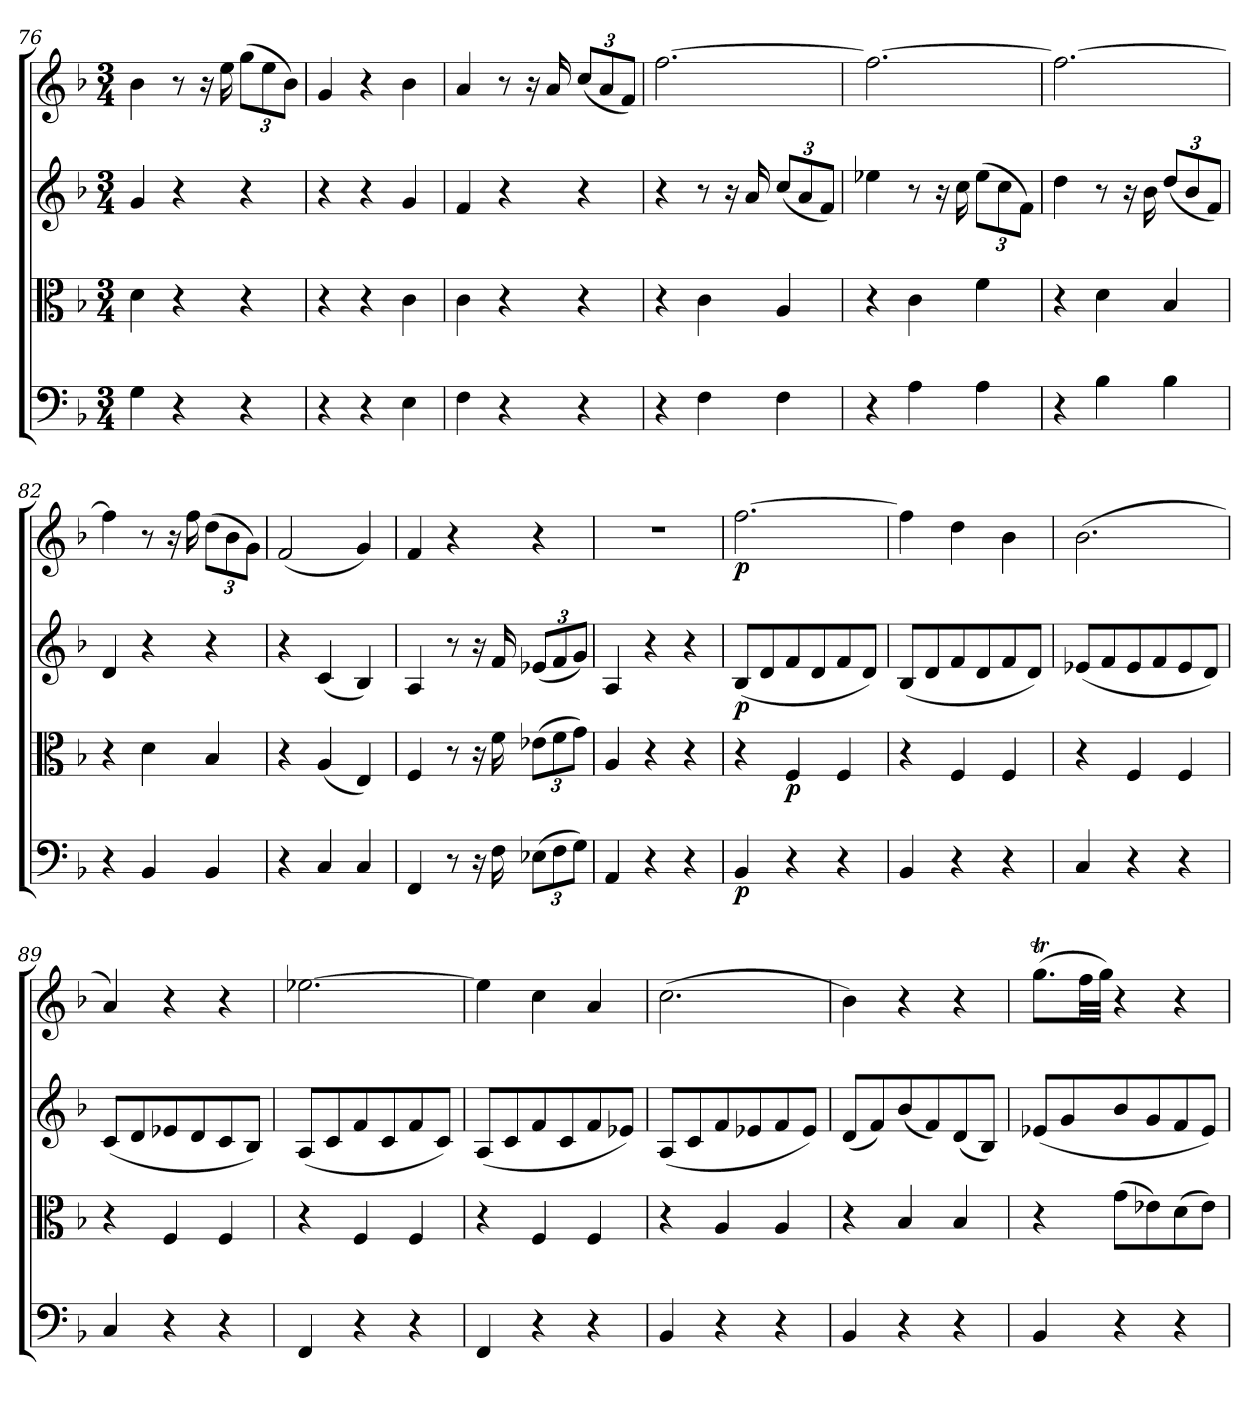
**kern	**dynam	**kern	**dynam	**kern	**dynam	**kern	**dynam
*part4	*part4	*part3	*part3	*part2	*part2	*part1	*part1
*staff4	*staff4	*staff3	*staff3	*staff2	*staff2	*staff1	*staff1
*clefF4	*	*clefC3	*	*clefG2	*	*clefG2	*
*k[b-]	*	*k[b-]	*	*k[b-]	*	*k[b-]	*
*F:	*	*F:	*	*F:	*	*F:	*
*M3/4	*	*M3/4	*	*M3/4	*	*M3/4	*
=76	=76	=76	=76	=76	=76	=76	=76
4G\	.	4d\	.	4g/	.	4b-\	.
4r	.	4r	.	4r	.	8r	.
.	.	.	.	.	.	16r	.
.	.	.	.	.	.	16ee\	.
4r	.	4r	.	4r	.	(12gg\L	.
.	.	.	.	.	.	12ee\	.
.	.	.	.	.	.	12b-\J)	.
=77	=77	=77	=77	=77	=77	=77	=77
4r	.	4r	.	4r	.	4g/	.
4r	.	4r	.	4r	.	4r	.
4E\	.	4c\	.	4g/	.	4b-\	.
=78	=78	=78	=78	=78	=78	=78	=78
4F\	.	4c\	.	4f/	.	4a/	.
4r	.	4r	.	4r	.	8r	.
.	.	.	.	.	.	16r	.
.	.	.	.	.	.	16a/	.
4r	.	4r	.	4r	.	(12cc/L	.
.	.	.	.	.	.	12a/	.
.	.	.	.	.	.	12f/J)	.
=79	=79	=79	=79	=79	=79	=79	=79
4r	.	4r	.	4r	.	[2.ff\	.
4F\	.	4c\	.	8r	.	.	.
.	.	.	.	16r	.	.	.
.	.	.	.	16a/	.	.	.
4F\	.	4A/	.	(12cc/L	.	.	.
.	.	.	.	12a/	.	.	.
.	.	.	.	12f/J)	.	.	.
=80	=80	=80	=80	=80	=80	=80	=80
4r	.	4r	.	4ee-X\	.	2.ff\_	.
4A\	.	4c\	.	8r	.	.	.
.	.	.	.	16r	.	.	.
.	.	.	.	16cc\	.	.	.
4A\	.	4f\	.	(12ee-\L	.	.	.
.	.	.	.	12cc\	.	.	.
.	.	.	.	12f\J)	.	.	.
=81	=81	=81	=81	=81	=81	=81	=81
4r	.	4r	.	4dd\	.	2.ff\_	.
4B-\	.	4d\	.	8r	.	.	.
.	.	.	.	16r	.	.	.
.	.	.	.	16b-\	.	.	.
4B-\	.	4B-/	.	(12dd/L	.	.	.
.	.	.	.	12b-/	.	.	.
.	.	.	.	12f/J)	.	.	.
=82	=82	=82	=82	=82	=82	=82	=82
4r	.	4r	.	4d/	.	4ff\]	.
4BB-/	.	4d\	.	4r	.	8r	.
.	.	.	.	.	.	16r	.
.	.	.	.	.	.	16ff\	.
4BB-/	.	4B-/	.	4r	.	(12dd\L	.
.	.	.	.	.	.	12b-\	.
.	.	.	.	.	.	12g\J)	.
=83	=83	=83	=83	=83	=83	=83	=83
4r	.	4r	.	4r	.	(2f/	.
4C/	.	(4A/	.	(4c/	.	.	.
4C/	.	4E/)	.	4B-/)	.	4g/)	.
=84	=84	=84	=84	=84	=84	=84	=84
4FF/	.	4F/	.	4A/	.	4f/	.
8r	.	8r	.	8r	.	4r	.
16r	.	16r	.	16r	.	.	.
16F\	.	16f\	.	16f/	.	.	.
(12E-X\L	.	(12e-X\L	.	(12e-X/L	.	4r	.
12F\	.	12f\	.	12f/	.	.	.
12G\J)	.	12g\J)	.	12g/J)	.	.	.
=85	=85	=85	=85	=85	=85	=85	=85
4AA/	.	4A/	.	4A/	.	2.r	.
4r	.	4r	.	4r	.	.	.
4r	.	4r	.	4r	.	.	.
=86	=86	=86	=86	=86	=86	=86	=86
4BB-/	p	4r	.	(8B-/L	p	[2.ff\	p
.	.	.	.	8d/	.	.	.
4r	.	4F/	p	8f/	.	.	.
.	.	.	.	8d/	.	.	.
4r	.	4F/	.	8f/	.	.	.
.	.	.	.	8d/J)	.	.	.
=87	=87	=87	=87	=87	=87	=87	=87
4BB-/	.	4r	.	(8B-/L	.	4ff\]	.
.	.	.	.	8d/	.	.	.
4r	.	4F/	.	8f/	.	4dd\	.
.	.	.	.	8d/	.	.	.
4r	.	4F/	.	8f/	.	4b-\	.
.	.	.	.	8d/J)	.	.	.
=88	=88	=88	=88	=88	=88	=88	=88
4C/	.	4r	.	(8e-X/L	.	(2.b-\	.
.	.	.	.	8f/	.	.	.
4r	.	4F/	.	8e-/	.	.	.
.	.	.	.	8f/	.	.	.
4r	.	4F/	.	8e-/	.	.	.
.	.	.	.	8d/J)	.	.	.
=89	=89	=89	=89	=89	=89	=89	=89
4C/	.	4r	.	(8c/L	.	4a/)	.
.	.	.	.	8d/	.	.	.
4r	.	4F/	.	8e-X/	.	4r	.
.	.	.	.	8d/	.	.	.
4r	.	4F/	.	8c/	.	4r	.
.	.	.	.	8B-/J)	.	.	.
=90	=90	=90	=90	=90	=90	=90	=90
4FF/	.	4r	.	(8A/L	.	[2.ee-X\	.
.	.	.	.	8c/	.	.	.
4r	.	4F/	.	8f/	.	.	.
.	.	.	.	8c/	.	.	.
4r	.	4F/	.	8f/	.	.	.
.	.	.	.	8c/J)	.	.	.
=91	=91	=91	=91	=91	=91	=91	=91
4FF/	.	4r	.	(8A/L	.	4ee-\]	.
.	.	.	.	8c/	.	.	.
4r	.	4F/	.	8f/	.	4cc\	.
.	.	.	.	8c/	.	.	.
4r	.	4F/	.	8f/	.	4a/	.
.	.	.	.	8e-X/J)	.	.	.
=92	=92	=92	=92	=92	=92	=92	=92
4BB-/	.	4r	.	(8A/L	.	(2.cc\	.
.	.	.	.	8c/	.	.	.
4r	.	4A/	.	8f/	.	.	.
.	.	.	.	8e-X/	.	.	.
4r	.	4A/	.	8f/	.	.	.
.	.	.	.	8e-/J)	.	.	.
=93	=93	=93	=93	=93	=93	=93	=93
4BB-/	.	4r	.	(8d/L	.	4b-\)	.
.	.	.	.	8f/)	.	.	.
4r	.	4B-/	.	(8b-/	.	4r	.
.	.	.	.	8f/)	.	.	.
4r	.	4B-/	.	(8d/	.	4r	.
.	.	.	.	8B-/J)	.	.	.
=94	=94	=94	=94	=94	=94	=94	=94
4BB-/	.	4r	.	(8e-X/L	.	(8.ggT\L	.
.	.	.	.	8g/	.	.	.
.	.	.	.	.	.	32ff\LL	.
.	.	.	.	.	.	32gg\JJJ)	.
4r	.	(8g\L	.	8b-/	.	4r	.
.	.	8e-X\)	.	8g/	.	.	.
4r	.	(8d\	.	8f/	.	4r	.
.	.	8e-\J)	.	8e-/J)	.	.	.
=	=	=	=	=	=	=	=
*-	*-	*-	*-	*-	*-	*-	*-
